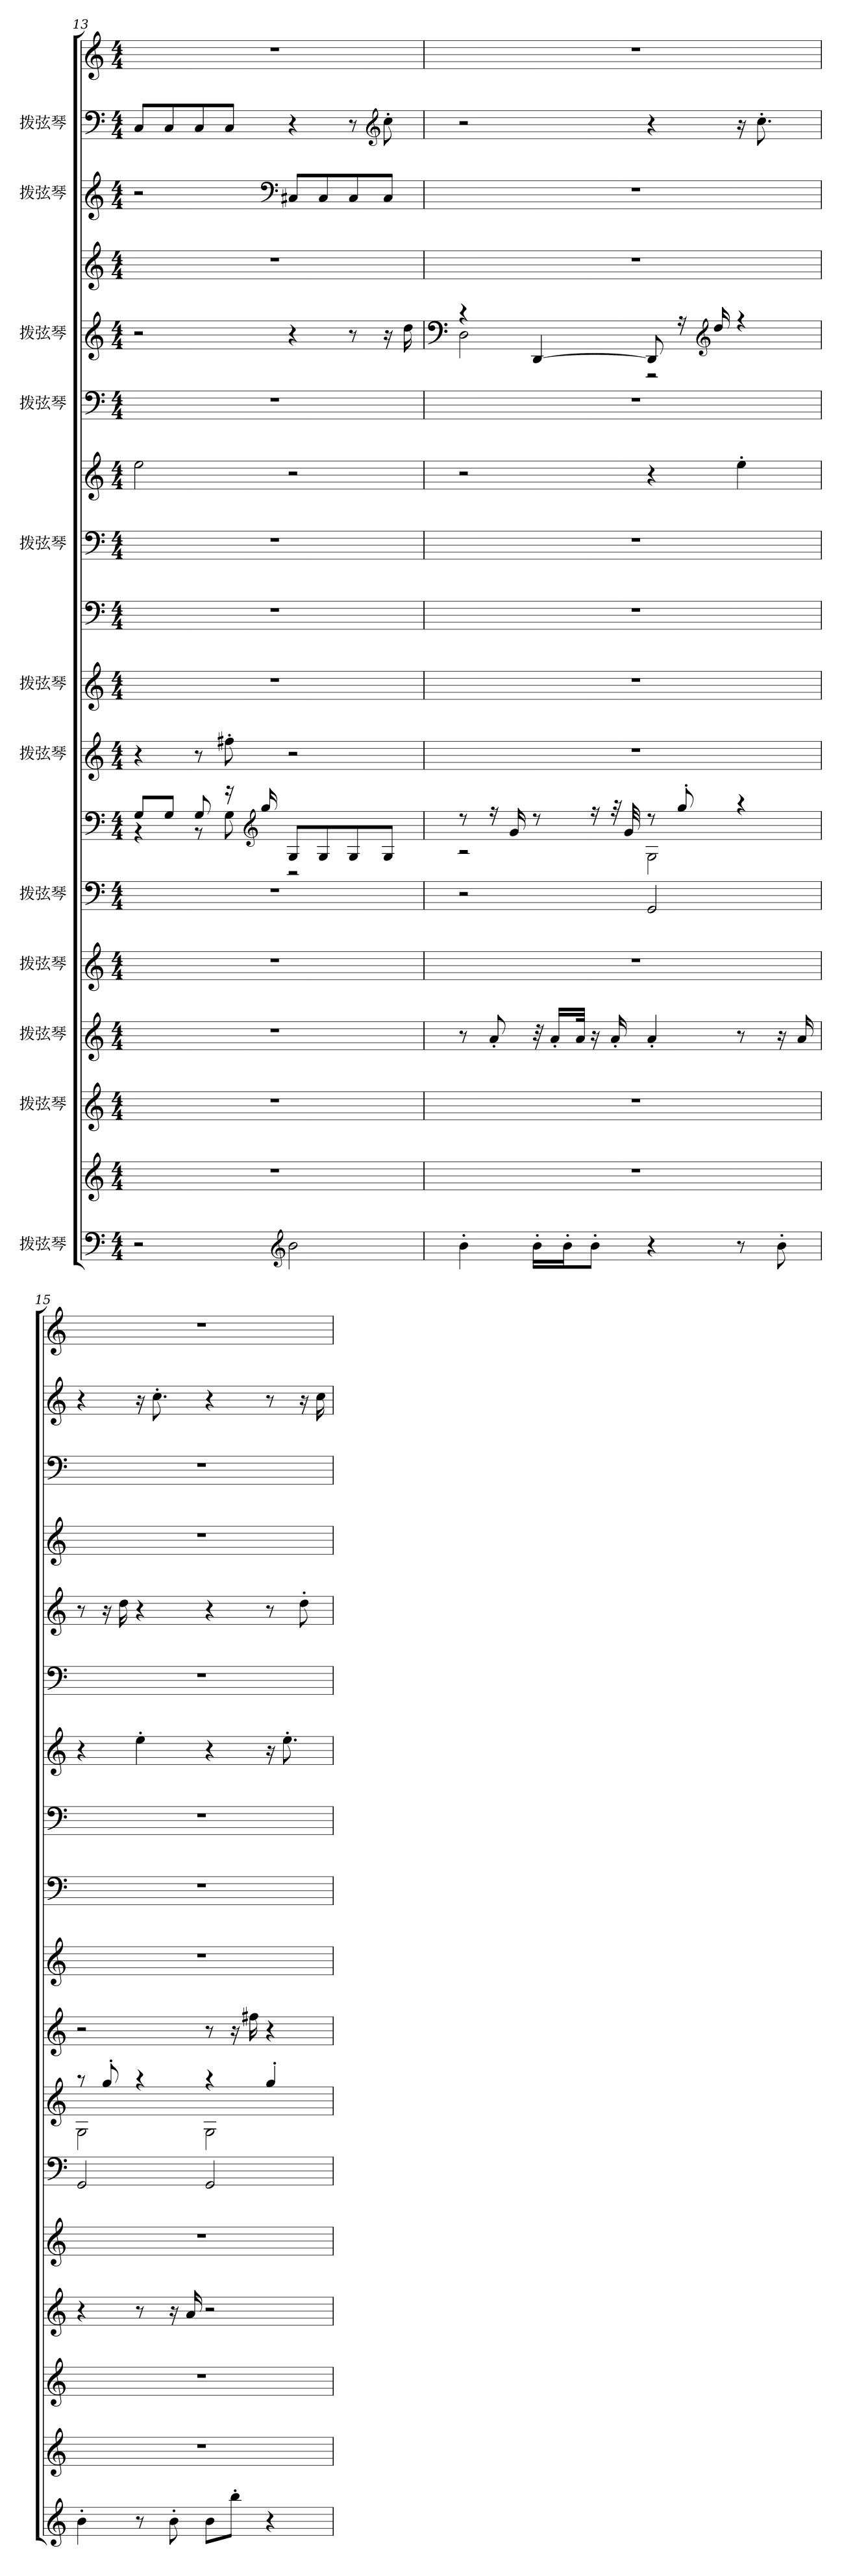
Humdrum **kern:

**kern	**kern	**kern	**kern	**kern	**kern	**kern	**kern	**kern	**kern	**kern	**kern	**kern	**kern	**kern	**kern	**kern	**kern
*part12	*part12	*part11	*part10	*part9	*part8	*part8	*part7	*part6	*part6	*part5	*part5	*part4	*part3	*part3	*part2	*part1	*part1
*staff18	*staff17	*staff16	*staff15	*staff14	*staff13	*staff12	*staff11	*staff10	*staff9	*staff8	*staff7	*staff6	*staff5	*staff4	*staff3	*staff2	*staff1
*I"拨弦琴	*	*I"拨弦琴	*I"拨弦琴	*I"拨弦琴	*I"拨弦琴	*	*I"拨弦琴	*I"拨弦琴	*	*I"拨弦琴	*	*I"拨弦琴	*I"拨弦琴	*	*I"拨弦琴	*I"拨弦琴	*
!!LO:PB:g=z
*clefF4	*clefG2	*clefG2	*clefG2	*clefG2	*clefF4	*clefF4	*clefG2	*clefG2	*clefF4	*clefF4	*clefG2	*clefF4	*clefG2	*clefG2	*clefG2	*clefF4	*clefG2
*k[]	*k[]	*k[]	*k[]	*k[]	*k[]	*k[]	*k[]	*k[]	*k[]	*k[]	*k[]	*k[]	*k[]	*k[]	*k[]	*k[]	*k[]
*M4/4	*M4/4	*M4/4	*M4/4	*M4/4	*M4/4	*M4/4	*M4/4	*M4/4	*M4/4	*M4/4	*M4/4	*M4/4	*M4/4	*M4/4	*M4/4	*M4/4	*M4/4
=13	=13	=13	=13	=13	=13	=13	=13	=13	=13	=13	=13	=13	=13	=13	=13	=13	=13
*	*	*	*	*	*	*^	*	*	*	*	*	*	*	*	*	*	*
2r	1r	1r	1r	1r	1r	8G/L	4r	4r	1r	1r	1r	2ee\	1r	2r	1r	2r	8C/L	1r
.	.	.	.	.	.	8G/J	.	.	.	.	.	.	.	.	.	.	8C/	.
.	.	.	.	.	.	8G/	8r	8r	.	.	.	.	.	.	.	.	8C/	.
.	.	.	.	.	.	16r	8G\	8ff#X'\	.	.	.	.	.	.	.	.	8C/J	.
*	*	*	*	*	*	*clefG2	*	*	*	*	*	*	*	*	*	*	*	*
.	.	.	.	.	.	16gg/	.	.	.	.	.	.	.	.	.	.	.	.
*clefG2	*	*	*	*	*	*	*	*	*	*	*	*	*	*	*	*clefF4	*	*
2b\	.	.	.	.	.	8G/L	2r	2r	.	.	.	2r	.	4r	.	8C#X/L	4r	.
.	.	.	.	.	.	8G/	.	.	.	.	.	.	.	.	.	8C#/	.	.
.	.	.	.	.	.	8G/	.	.	.	.	.	.	.	8r	.	8C#/	8r	.
*	*	*	*	*	*	*	*	*	*	*	*	*	*	*	*	*	*clefG2	*
.	.	.	.	.	.	8G/J	.	.	.	.	.	.	.	16r	.	8C#/J	8cc'\	.
.	.	.	.	.	.	.	.	.	.	.	.	.	.	16dd\	.	.	.	.
=14	=14	=14	=14	=14	=14	=14	=14	=14	=14	=14	=14	=14	=14	=14	=14	=14	=14	=14
*	*	*	*	*	*	*	*	*	*	*	*	*	*	*clefF4	*	*	*	*
*	*	*	*	*	*	*	*	*	*	*	*	*	*	*^	*	*	*	*
4b'\	1r	1r	8r	1r	2r	8r	2r	1r	1r	1r	1r	2r	1r	4r	2D\	1r	1r	2r	1r
.	.	.	8a'/	.	.	16r	.	.	.	.	.	.	.	.	.	.	.	.	.
.	.	.	.	.	.	16g/	.	.	.	.	.	.	.	.	.	.	.	.	.
16b'\LL	.	.	32r	.	.	8r	.	.	.	.	.	.	.	[4DD/	.	.	.	.	.
.	.	.	16a'/LL	.	.	.	.	.	.	.	.	.	.	.	.	.	.	.	.
16b'\J	.	.	.	.	.	.	.	.	.	.	.	.	.	.	.	.	.	.	.
.	.	.	32a/JJk	.	.	.	.	.	.	.	.	.	.	.	.	.	.	.	.
8b'\J	.	.	16r	.	.	16r	.	.	.	.	.	.	.	.	.	.	.	.	.
.	.	.	16a'/	.	.	32r	.	.	.	.	.	.	.	.	.	.	.	.	.
.	.	.	.	.	.	32g/	.	.	.	.	.	.	.	.	.	.	.	.	.
4r	.	.	4a'/	.	2GG/	8r	2G\	.	.	.	.	4r	.	8DD/]	2r	.	.	4r	.
.	.	.	.	.	.	8gg'/	.	.	.	.	.	.	.	16r	.	.	.	.	.
*	*	*	*	*	*	*	*	*	*	*	*	*	*	*clefG2	*	*	*	*	*
.	.	.	.	.	.	.	.	.	.	.	.	.	.	16dd/	.	.	.	.	.
8r	.	.	8r	.	.	4r	.	.	.	.	.	4ee'\	.	4r	.	.	.	16r	.
.	.	.	.	.	.	.	.	.	.	.	.	.	.	.	.	.	.	8.cc'\	.
8b'\	.	.	16r	.	.	.	.	.	.	.	.	.	.	.	.	.	.	.	.
.	.	.	16a/	.	.	.	.	.	.	.	.	.	.	.	.	.	.	.	.
*	*	*	*	*	*	*	*	*	*	*	*	*	*	*v	*v	*	*	*	*
!!LO:PB:g=z
=15	=15	=15	=15	=15	=15	=15	=15	=15	=15	=15	=15	=15	=15	=15	=15	=15	=15	=15
4b'\	1r	1r	4r	1r	2GG/	8r	2G\	2r	1r	1r	1r	4r	1r	8r	1r	1r	4r	1r
.	.	.	.	.	.	8gg'/	.	.	.	.	.	.	.	16r	.	.	.	.
.	.	.	.	.	.	.	.	.	.	.	.	.	.	16dd\	.	.	.	.
8r	.	.	8r	.	.	4r	.	.	.	.	.	4ee'\	.	4r	.	.	16r	.
.	.	.	.	.	.	.	.	.	.	.	.	.	.	.	.	.	8.cc'\	.
8b'\	.	.	16r	.	.	.	.	.	.	.	.	.	.	.	.	.	.	.
.	.	.	16a/	.	.	.	.	.	.	.	.	.	.	.	.	.	.	.
8b\L	.	.	2r	.	2GG/	4r	2G\	8r	.	.	.	4r	.	4r	.	.	4r	.
8bb'\J	.	.	.	.	.	.	.	16r	.	.	.	.	.	.	.	.	.	.
.	.	.	.	.	.	.	.	16ff#X\	.	.	.	.	.	.	.	.	.	.
4r	.	.	.	.	.	4gg'/	.	4r	.	.	.	16r	.	8r	.	.	8r	.
.	.	.	.	.	.	.	.	.	.	.	.	8.ee'\	.	.	.	.	.	.
.	.	.	.	.	.	.	.	.	.	.	.	.	.	8dd'\	.	.	16r	.
.	.	.	.	.	.	.	.	.	.	.	.	.	.	.	.	.	16cc\	.
*	*	*	*	*	*	*v	*v	*	*	*	*	*	*	*	*	*	*	*
=	=	=	=	=	=	=	=	=	=	=	=	=	=	=	=	=	=
*-	*-	*-	*-	*-	*-	*-	*-	*-	*-	*-	*-	*-	*-	*-	*-	*-	*-
